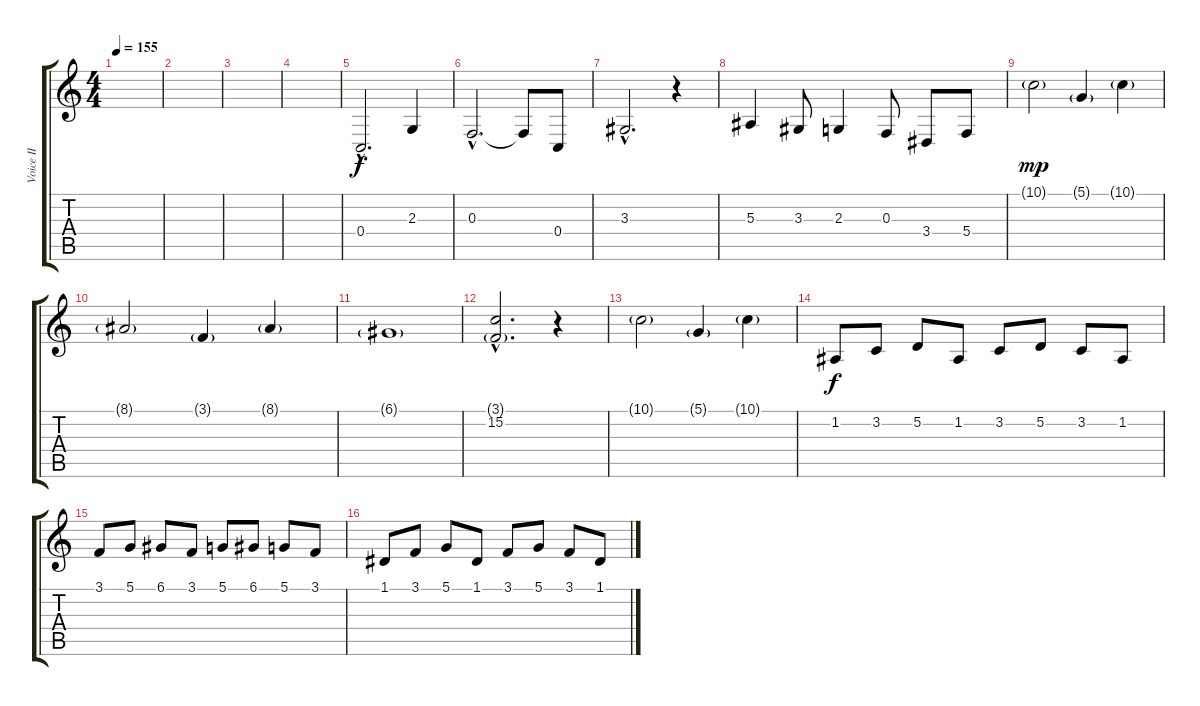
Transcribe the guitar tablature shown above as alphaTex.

\track ("Voice II" "Voice II") {instrument englishhorn}
\staff {score tabs}
\tuning (D4 A3 F3 C3 G2 C2) {hide}
\ts (4 4)
\tempo 155
\clef g2
\ks c
|
|
|
|
0.4{hac}.2{d} 2.3.4 |
0.3{hac}.2{d} 0.3{t}.8 0.4.8 |
3.3{hac}.2{d} r.4 |
5.3.4 3.3.8 2.3.4 0.3.8 3.4.8 5.4.8 |
10.1{g}.2{dy mp} 5.1{g}.4 10.1{g}.4 |
8.1{g}.2 3.1{g}.4 8.1{g}.4 |
6.1{g}.1 |
(3.1{g hac} 15.2{hac}).2{d} r.4 |
10.1{g}.2 5.1{g}.4 10.1{g}.4 |
1.2.8{dy f} 3.2.8 5.2.8 1.2.8 3.2.8 5.2.8 3.2.8 1.2.8 |
3.1.8 5.1.8 6.1.8 3.1.8 5.1.8 6.1.8 5.1.8 3.1.8 |
1.1.8 3.1.8 5.1.8 1.1.8 3.1.8 5.1.8 3.1.8 1.1.8
